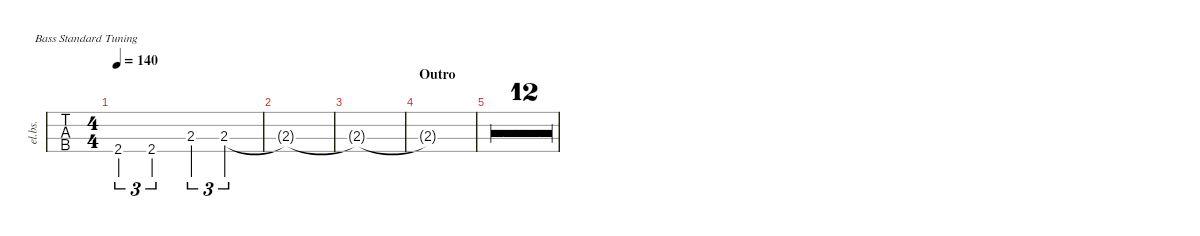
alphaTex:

\defaultSystemsLayout 4
\hideDynamics
\bracketExtendMode nobrackets
\otherSystemsTrackNameOrientation horizontal
\track ("Bass" "el.bs.") {multiBarRest instrument electricbassfinger}
\staff {tabs}
\tuning (G2 D2 A1 E1)
\ts (4 4)
\beaming (8 2 2 2 2)
\tempo 140
\clef f4
\ks c
2.4{acc #}.4{tu (3 2) dy mf} 2.4{acc #}.2{tu (3 2)} 2.3.4{tu (3 2)} 2.3.2{tu (3 2)} |
2.3{t}.1 |
2.3{t}.1 |
\section ("" "Outro")
2.3{t}.1 |
r.1 |
r.1 |
r.1 |
r.1 |
r.1 |
r.1 |
r.1 |
r.1 |
r.1 |
r.1 |
r.1 |
\tempo 140
r.1
